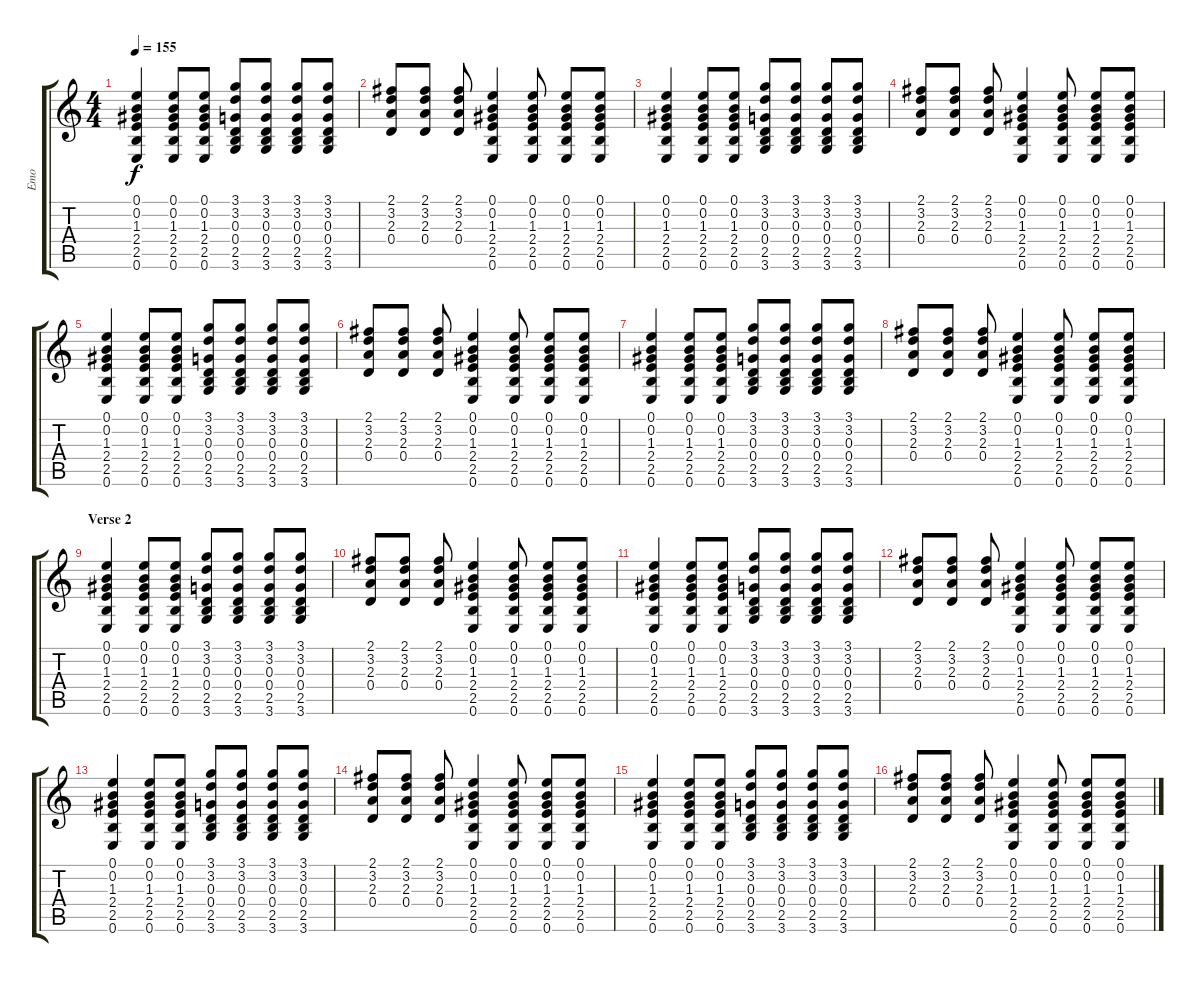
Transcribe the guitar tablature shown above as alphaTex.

\track ("Emo" "Emo") {instrument electricguitarclean}
\staff {score tabs}
\tuning (E4 B3 G3 D3 A2 E2) {hide}
\ts (4 4)
\tempo 155
\clef g2
\ks c
(0.1 0.2 1.3 2.4 2.5 0.6).4{dy f} (0.1 0.2 1.3 2.4 2.5 0.6).8 (0.1 0.2 1.3 2.4 2.5 0.6).8 (3.1 3.2 0.3 0.4 2.5 3.6).8 (3.1 3.2 0.3 0.4 2.5 3.6).8 (3.1 3.2 0.3 0.4 2.5 3.6).8 (3.1 3.2 0.3 0.4 2.5 3.6).8 |
(2.1 3.2 2.3 0.4).8 (2.1 3.2 2.3 0.4).8 (2.1 3.2 2.3 0.4).8 (0.1 0.2 1.3 2.4 2.5 0.6).4 (0.1 0.2 1.3 2.4 2.5 0.6).8 (0.1 0.2 1.3 2.4 2.5 0.6).8 (0.1 0.2 1.3 2.4 2.5 0.6).8 |
(0.1 0.2 1.3 2.4 2.5 0.6).4 (0.1 0.2 1.3 2.4 2.5 0.6).8 (0.1 0.2 1.3 2.4 2.5 0.6).8 (3.1 3.2 0.3 0.4 2.5 3.6).8 (3.1 3.2 0.3 0.4 2.5 3.6).8 (3.1 3.2 0.3 0.4 2.5 3.6).8 (3.1 3.2 0.3 0.4 2.5 3.6).8 |
(2.1 3.2 2.3 0.4).8 (2.1 3.2 2.3 0.4).8 (2.1 3.2 2.3 0.4).8 (0.1 0.2 1.3 2.4 2.5 0.6).4 (0.1 0.2 1.3 2.4 2.5 0.6).8 (0.1 0.2 1.3 2.4 2.5 0.6).8 (0.1 0.2 1.3 2.4 2.5 0.6).8 |
(0.1 0.2 1.3 2.4 2.5 0.6).4 (0.1 0.2 1.3 2.4 2.5 0.6).8 (0.1 0.2 1.3 2.4 2.5 0.6).8 (3.1 3.2 0.3 0.4 2.5 3.6).8 (3.1 3.2 0.3 0.4 2.5 3.6).8 (3.1 3.2 0.3 0.4 2.5 3.6).8 (3.1 3.2 0.3 0.4 2.5 3.6).8 |
(2.1 3.2 2.3 0.4).8 (2.1 3.2 2.3 0.4).8 (2.1 3.2 2.3 0.4).8 (0.1 0.2 1.3 2.4 2.5 0.6).4 (0.1 0.2 1.3 2.4 2.5 0.6).8 (0.1 0.2 1.3 2.4 2.5 0.6).8 (0.1 0.2 1.3 2.4 2.5 0.6).8 |
(0.1 0.2 1.3 2.4 2.5 0.6).4 (0.1 0.2 1.3 2.4 2.5 0.6).8 (0.1 0.2 1.3 2.4 2.5 0.6).8 (3.1 3.2 0.3 0.4 2.5 3.6).8 (3.1 3.2 0.3 0.4 2.5 3.6).8 (3.1 3.2 0.3 0.4 2.5 3.6).8 (3.1 3.2 0.3 0.4 2.5 3.6).8 |
(2.1 3.2 2.3 0.4).8 (2.1 3.2 2.3 0.4).8 (2.1 3.2 2.3 0.4).8 (0.1 0.2 1.3 2.4 2.5 0.6).4 (0.1 0.2 1.3 2.4 2.5 0.6).8 (0.1 0.2 1.3 2.4 2.5 0.6).8 (0.1 0.2 1.3 2.4 2.5 0.6).8 |
\section ("" "Verse 2")
(0.1 0.2 1.3 2.4 2.5 0.6).4 (0.1 0.2 1.3 2.4 2.5 0.6).8 (0.1 0.2 1.3 2.4 2.5 0.6).8 (3.1 3.2 0.3 0.4 2.5 3.6).8 (3.1 3.2 0.3 0.4 2.5 3.6).8 (3.1 3.2 0.3 0.4 2.5 3.6).8 (3.1 3.2 0.3 0.4 2.5 3.6).8 |
(2.1 3.2 2.3 0.4).8 (2.1 3.2 2.3 0.4).8 (2.1 3.2 2.3 0.4).8 (0.1 0.2 1.3 2.4 2.5 0.6).4 (0.1 0.2 1.3 2.4 2.5 0.6).8 (0.1 0.2 1.3 2.4 2.5 0.6).8 (0.1 0.2 1.3 2.4 2.5 0.6).8 |
(0.1 0.2 1.3 2.4 2.5 0.6).4 (0.1 0.2 1.3 2.4 2.5 0.6).8 (0.1 0.2 1.3 2.4 2.5 0.6).8 (3.1 3.2 0.3 0.4 2.5 3.6).8 (3.1 3.2 0.3 0.4 2.5 3.6).8 (3.1 3.2 0.3 0.4 2.5 3.6).8 (3.1 3.2 0.3 0.4 2.5 3.6).8 |
(2.1 3.2 2.3 0.4).8 (2.1 3.2 2.3 0.4).8 (2.1 3.2 2.3 0.4).8 (0.1 0.2 1.3 2.4 2.5 0.6).4 (0.1 0.2 1.3 2.4 2.5 0.6).8 (0.1 0.2 1.3 2.4 2.5 0.6).8 (0.1 0.2 1.3 2.4 2.5 0.6).8 |
(0.1 0.2 1.3 2.4 2.5 0.6).4 (0.1 0.2 1.3 2.4 2.5 0.6).8 (0.1 0.2 1.3 2.4 2.5 0.6).8 (3.1 3.2 0.3 0.4 2.5 3.6).8 (3.1 3.2 0.3 0.4 2.5 3.6).8 (3.1 3.2 0.3 0.4 2.5 3.6).8 (3.1 3.2 0.3 0.4 2.5 3.6).8 |
(2.1 3.2 2.3 0.4).8 (2.1 3.2 2.3 0.4).8 (2.1 3.2 2.3 0.4).8 (0.1 0.2 1.3 2.4 2.5 0.6).4 (0.1 0.2 1.3 2.4 2.5 0.6).8 (0.1 0.2 1.3 2.4 2.5 0.6).8 (0.1 0.2 1.3 2.4 2.5 0.6).8 |
(0.1 0.2 1.3 2.4 2.5 0.6).4 (0.1 0.2 1.3 2.4 2.5 0.6).8 (0.1 0.2 1.3 2.4 2.5 0.6).8 (3.1 3.2 0.3 0.4 2.5 3.6).8 (3.1 3.2 0.3 0.4 2.5 3.6).8 (3.1 3.2 0.3 0.4 2.5 3.6).8 (3.1 3.2 0.3 0.4 2.5 3.6).8 |
(2.1 3.2 2.3 0.4).8 (2.1 3.2 2.3 0.4).8 (2.1 3.2 2.3 0.4).8 (0.1 0.2 1.3 2.4 2.5 0.6).4 (0.1 0.2 1.3 2.4 2.5 0.6).8 (0.1 0.2 1.3 2.4 2.5 0.6).8 (0.1 0.2 1.3 2.4 2.5 0.6).8
